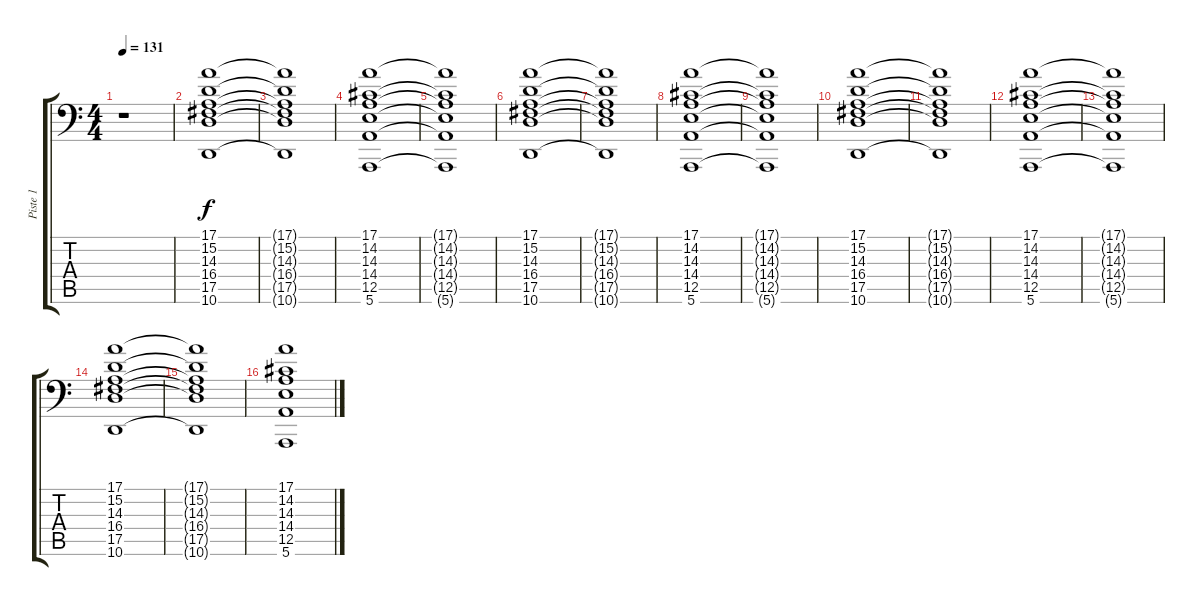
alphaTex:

\track ("Piste 1" "Piste 1") {instrument stringensemble1}
\staff {score tabs}
\tuning (E3 B2 G2 D2 A1 E1) {hide}
\ts (4 4)
\tempo 131
\clef f4
\ks c
r.1{dy f} |
(17.1 15.2 14.3 16.4 17.5 10.6).1 |
(17.1{t} 15.2{t} 14.3{t} 16.4{t} 17.5{t} 10.6{t}).1 |
(17.1 14.2 14.3 14.4 12.5 5.6).1 |
(17.1{t} 14.2{t} 14.3{t} 14.4{t} 12.5{t} 5.6{t}).1 |
(17.1 15.2 14.3 16.4 17.5 10.6).1 |
(17.1{t} 15.2{t} 14.3{t} 16.4{t} 17.5{t} 10.6{t}).1 |
(17.1 14.2 14.3 14.4 12.5 5.6).1 |
(17.1{t} 14.2{t} 14.3{t} 14.4{t} 12.5{t} 5.6{t}).1 |
(17.1 15.2 14.3 16.4 17.5 10.6).1 |
(17.1{t} 15.2{t} 14.3{t} 16.4{t} 17.5{t} 10.6{t}).1 |
(17.1 14.2 14.3 14.4 12.5 5.6).1 |
(17.1{t} 14.2{t} 14.3{t} 14.4{t} 12.5{t} 5.6{t}).1 |
(17.1 15.2 14.3 16.4 17.5 10.6).1 |
(17.1{t} 15.2{t} 14.3{t} 16.4{t} 17.5{t} 10.6{t}).1 |
(17.1 14.2 14.3 14.4 12.5 5.6).1
